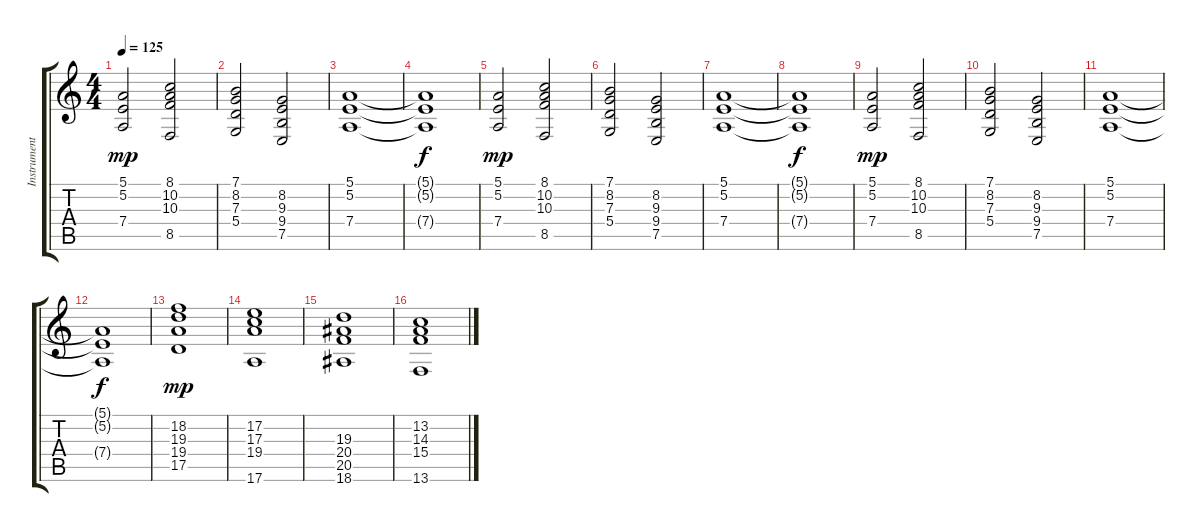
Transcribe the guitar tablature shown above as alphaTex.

\track ("Instrument 4" "Instrument") {instrument harmonica}
\staff {score tabs}
\tuning (E4 B3 G3 D3 A2 E2) {hide}
\ts (4 4)
\tempo 125
\clef g2
\ks c
(5.1 5.2 7.4).2{dy mp} (8.1 10.2 10.3 8.5).2 |
(7.1 8.2 7.3 5.4).2 (8.2 9.3 9.4 7.5).2 |
(5.1 5.2 7.4).1 |
(5.1{t} 5.2{t} 7.4{t}).1{dy f} |
(5.1 5.2 7.4).2{dy mp} (8.1 10.2 10.3 8.5).2 |
(7.1 8.2 7.3 5.4).2 (8.2 9.3 9.4 7.5).2 |
(5.1 5.2 7.4).1 |
(5.1{t} 5.2{t} 7.4{t}).1{dy f} |
(5.1 5.2 7.4).2{dy mp} (8.1 10.2 10.3 8.5).2 |
(7.1 8.2 7.3 5.4).2 (8.2 9.3 9.4 7.5).2 |
(5.1 5.2 7.4).1 |
(5.1{t} 5.2{t} 7.4{t}).1{dy f} |
(18.2 19.3 19.4 17.5).1{dy mp} |
(17.2 17.3 19.4 17.6).1 |
(19.3 20.4 20.5 18.6).1 |
(13.2 14.3 15.4 13.6).1
